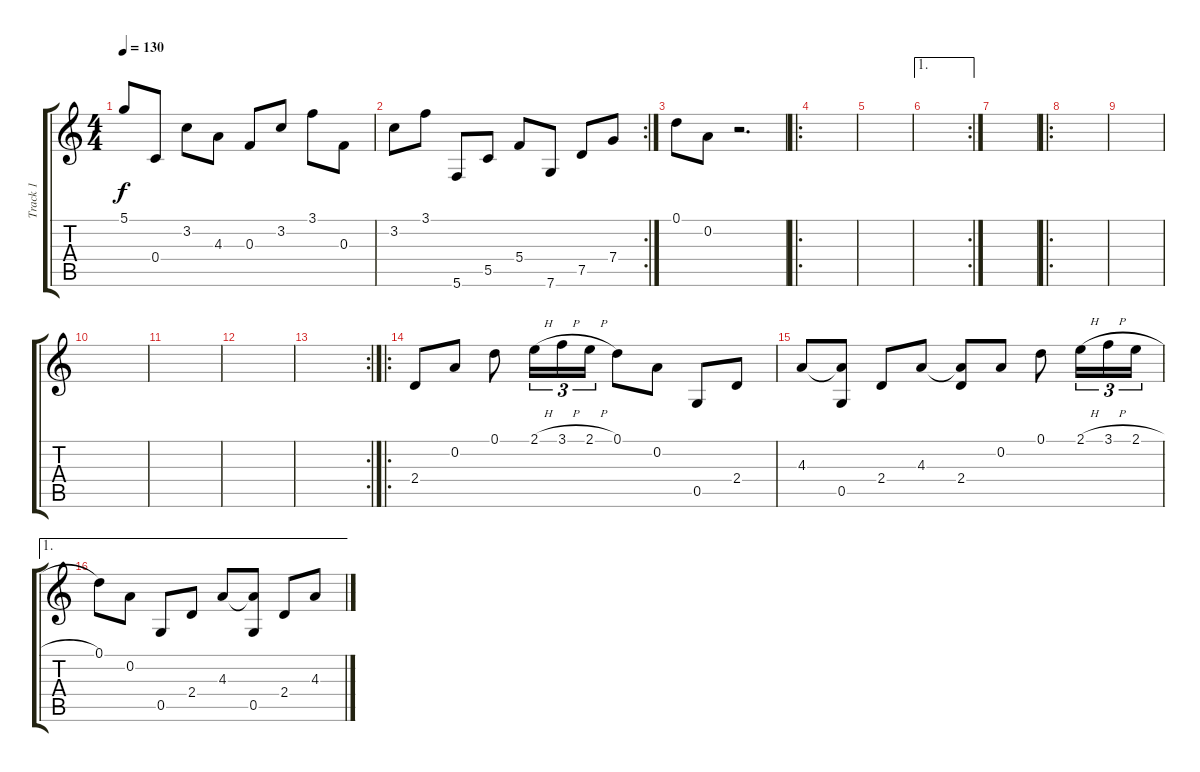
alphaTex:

\track ("Track 1" "Track 1") {instrument acousticguitarsteel}
\staff {score tabs}
\tuning (D4 A3 F3 C3 G2 C2) {hide}
\ts (4 4)
\tempo 130
\clef g2
\ks c
5.1.8{dy f} 0.4.8 3.2.8 4.3.8 0.3.8 3.2.8 3.1.8 0.3.8 |
\rc 2
3.2.8 3.1.8 5.6.8 5.5.8 5.4.8 7.6.8 7.5.8 7.4.8 |
0.1.8 0.2.8 r.2{d} |
\ro
|
|
\ae 1
\rc 2
|
|
\ro
|
|
|
|
|
\rc 2
|
\ro
2.4.8 0.2.8 0.1.8 2.1{h}.16{tu (3 2)} 3.1{h}.16{tu (3 2)} 2.1{h}.16{tu (3 2)} 0.1.8 0.2.8 0.5.8 2.4.8 |
4.3.8 (4.3{t} 0.5).8 2.4.8 4.3.8 (4.3{t} 2.4).8 0.2.8 0.1.8 2.1{h}.16{tu (3 2)} 3.1{h}.16{tu (3 2)} 2.1{h}.16{tu (3 2)} |
\ae 1
0.1.8 0.2.8 0.5.8 2.4.8 4.3.8 (4.3{t} 0.5).8 2.4.8 4.3.8
